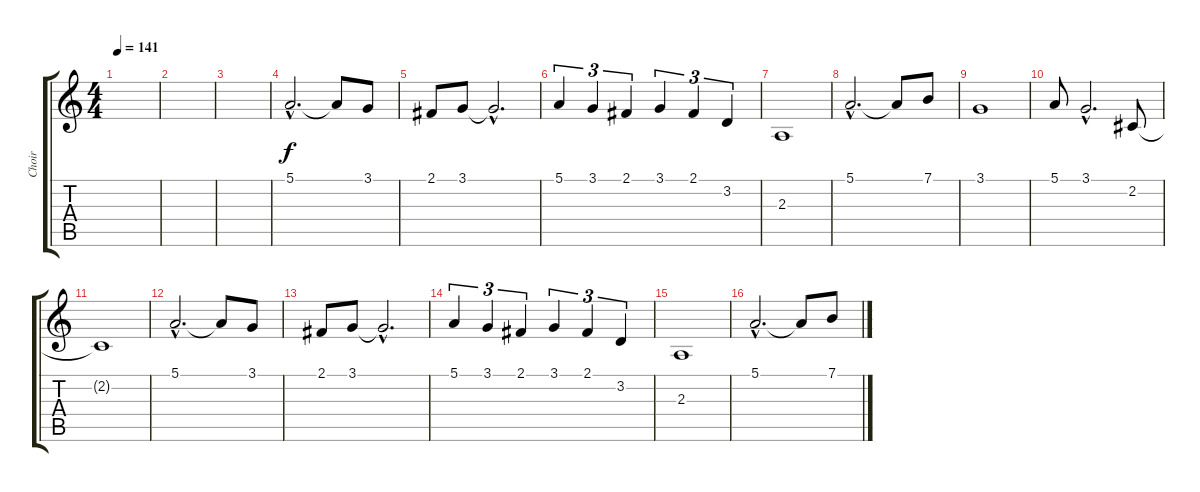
\track ("Choir" "Choir") {instrument pad4choir}
\staff {score tabs}
\tuning (E4 B3 G3 D3 A2 E2) {hide}
\ts (4 4)
\tempo 141
\clef g2
\ks c
|
|
|
5.1{hac}.2{d} 5.1{t}.8 3.1.8 |
2.1.8 3.1.8 3.1{hac t}.2{d} |
5.1.4{tu (3 2)} 3.1.4{tu (3 2)} 2.1.4{tu (3 2)} 3.1.4{tu (3 2)} 2.1.4{tu (3 2)} 3.2.4{tu (3 2)} |
2.3.1 |
5.1{hac}.2{d} 5.1{t}.8 7.1.8 |
3.1.1 |
5.1.8 3.1{hac}.2{d} 2.2.8 |
2.2{t}.1 |
5.1{hac}.2{d} 5.1{t}.8 3.1.8 |
2.1.8 3.1.8 3.1{hac t}.2{d} |
5.1.4{tu (3 2)} 3.1.4{tu (3 2)} 2.1.4{tu (3 2)} 3.1.4{tu (3 2)} 2.1.4{tu (3 2)} 3.2.4{tu (3 2)} |
2.3.1 |
5.1{hac}.2{d} 5.1{t}.8 7.1.8
